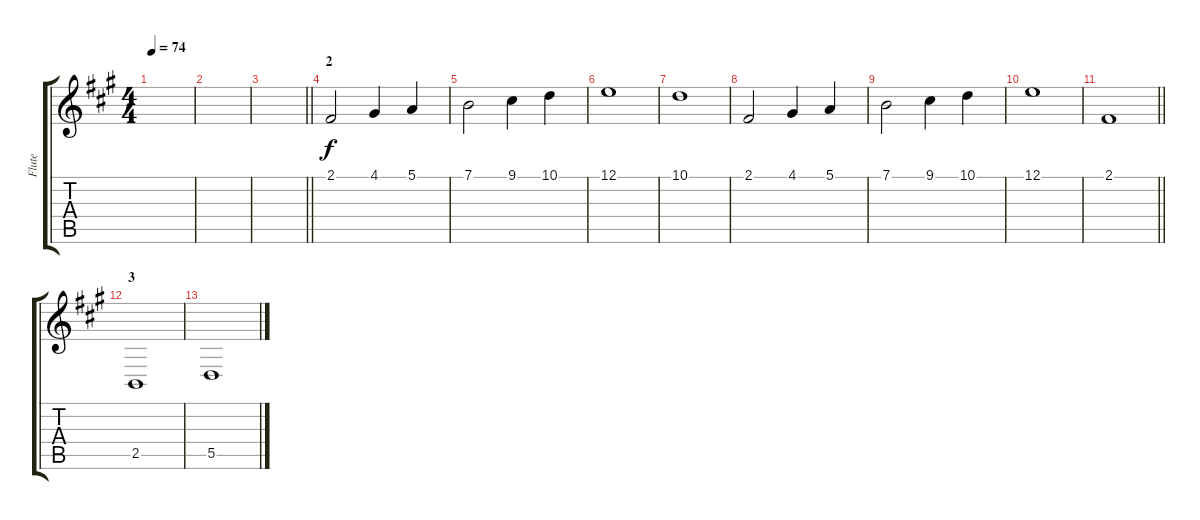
\track ("Flute" "Flute") {instrument flute}
\staff {score tabs}
\tuning (E4 B3 G3 D3 A2 E2) {hide}
\ts (4 4)
\tempo 74
\clef g2
\ks a
|
|
\barLineRight lightlight
|
\section ("" "2")
2.1.2 4.1.4 5.1.4 |
7.1.2 9.1.4 10.1.4 |
12.1.1 |
10.1.1 |
2.1.2 4.1.4 5.1.4 |
7.1.2 9.1.4 10.1.4 |
12.1.1 |
\barLineRight lightlight
2.1.1 |
\section ("" "3")
2.5.1{instrument stringensemble2} |
5.5.1
